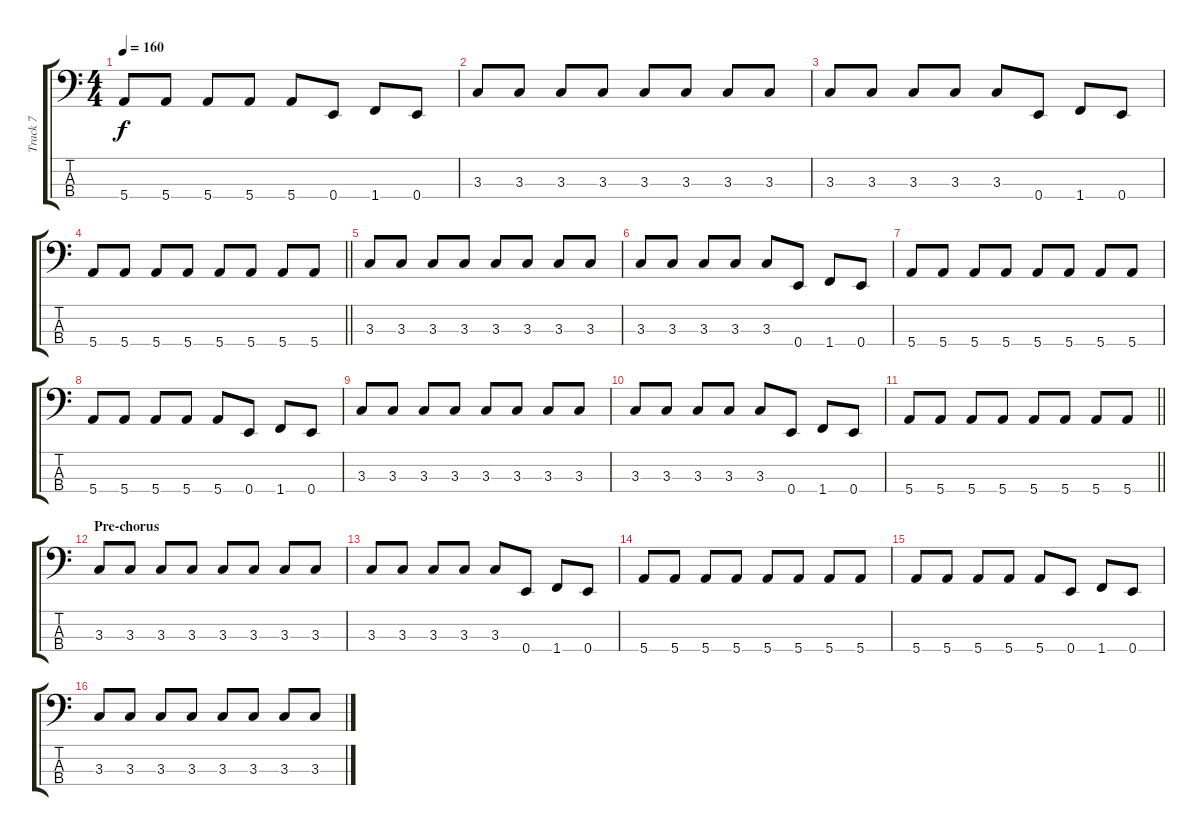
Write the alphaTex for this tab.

\track ("Track 7" "Track 7") {instrument electricbassfinger}
\staff {score tabs}
\tuning (G2 D2 A1 E1) {hide}
\ts (4 4)
\tempo 160
\clef f4
\ks c
5.4.8{dy f} 5.4.8 5.4.8 5.4.8 5.4.8 0.4.8 1.4.8 0.4.8 |
3.3.8 3.3.8 3.3.8 3.3.8 3.3.8 3.3.8 3.3.8 3.3.8 |
3.3.8 3.3.8 3.3.8 3.3.8 3.3.8 0.4.8 1.4.8 0.4.8 |
\barLineRight lightlight
5.4.8 5.4.8 5.4.8 5.4.8 5.4.8 5.4.8 5.4.8 5.4.8 |
3.3.8 3.3.8 3.3.8 3.3.8 3.3.8 3.3.8 3.3.8 3.3.8 |
3.3.8 3.3.8 3.3.8 3.3.8 3.3.8 0.4.8 1.4.8 0.4.8 |
5.4.8 5.4.8 5.4.8 5.4.8 5.4.8 5.4.8 5.4.8 5.4.8 |
5.4.8 5.4.8 5.4.8 5.4.8 5.4.8 0.4.8 1.4.8 0.4.8 |
3.3.8 3.3.8 3.3.8 3.3.8 3.3.8 3.3.8 3.3.8 3.3.8 |
3.3.8 3.3.8 3.3.8 3.3.8 3.3.8 0.4.8 1.4.8 0.4.8 |
\barLineRight lightlight
5.4.8 5.4.8 5.4.8 5.4.8 5.4.8 5.4.8 5.4.8 5.4.8 |
\section ("" "Pre-chorus")
3.3.8 3.3.8 3.3.8 3.3.8 3.3.8 3.3.8 3.3.8 3.3.8 |
3.3.8 3.3.8 3.3.8 3.3.8 3.3.8 0.4.8 1.4.8 0.4.8 |
5.4.8 5.4.8 5.4.8 5.4.8 5.4.8 5.4.8 5.4.8 5.4.8 |
5.4.8 5.4.8 5.4.8 5.4.8 5.4.8 0.4.8 1.4.8 0.4.8 |
3.3.8 3.3.8 3.3.8 3.3.8 3.3.8 3.3.8 3.3.8 3.3.8
